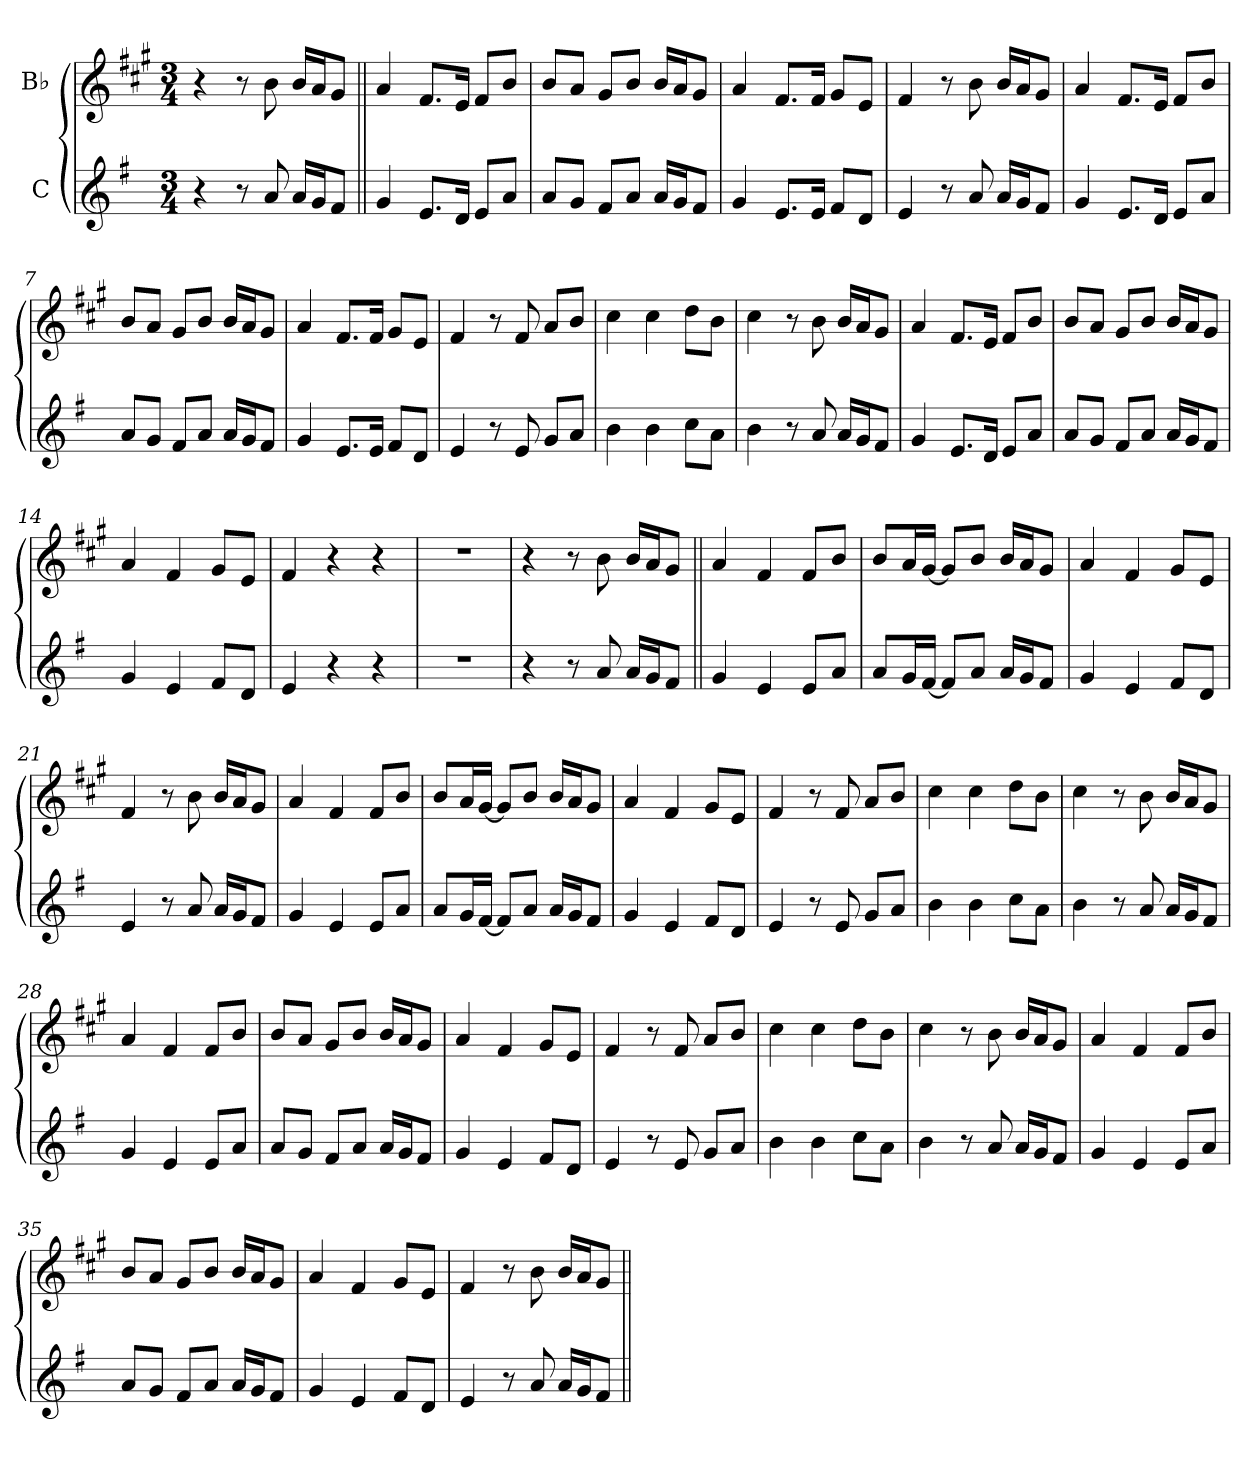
**kern	**kern
*part2	*part1
*staff2	*staff1
*I"C	*I"B♭
*clefG2	*clefG2
*	*ITrd1c2
*k[f#]	*k[f#]
*M3/4	*M3/4
=1	=1
4r	4r
8r	8r
8a!/	8a!\
16a!/LL	16a!/LL
16g!/J	16g!/J
8f#!/J	8f#!/J
=2||	=2||
4g!/	4g!/
8.e!/L	8.e!/L
16d!/Jk	16d!/Jk
8e!/L	8e!/L
8a!/J	8a!/J
=3	=3
8a!/L	8a!/L
8g!/J	8g!/J
8f#!/L	8f#!/L
8a!/J	8a!/J
16a!/LL	16a!/LL
16g!/J	16g!/J
8f#!/J	8f#!/J
=4	=4
4g!/	4g!/
8.e!/L	8.e!/L
16e!/Jk	16e!/Jk
8f#!/L	8f#!/L
8d!/J	8d!/J
=5	=5
4e!/	4e!/
8r	8r
8a!/	8a!\
16a!/LL	16a!/LL
16g!/J	16g!/J
8f#!/J	8f#!/J
=6	=6
4g!/	4g!/
8.e!/L	8.e!/L
16d!/Jk	16d!/Jk
8e!/L	8e!/L
8a!/J	8a!/J
=7	=7
8a!/L	8a!/L
8g!/J	8g!/J
8f#!/L	8f#!/L
8a!/J	8a!/J
16a!/LL	16a!/LL
16g!/J	16g!/J
8f#!/J	8f#!/J
=8	=8
4g!/	4g!/
8.e!/L	8.e!/L
16e!/Jk	16e!/Jk
8f#!/L	8f#!/L
8d!/J	8d!/J
=9	=9
4e!/	4e!/
8r	8r
8e!/	8e!/
8g!/L	8g!/L
8a!/J	8a!/J
=10	=10
4b!\	4b!\
4b!\	4b!\
8cc!\L	8cc!\L
8a!\J	8a!\J
=11	=11
4b!\	4b!\
8r	8r
8a!/	8a!\
16a!/LL	16a!/LL
16g!/J	16g!/J
8f#!/J	8f#!/J
=12	=12
4g!/	4g!/
8.e!/L	8.e!/L
16d!/Jk	16d!/Jk
8e!/L	8e!/L
8a!/J	8a!/J
=13	=13
8a!/L	8a!/L
8g!/J	8g!/J
8f#!/L	8f#!/L
8a!/J	8a!/J
16a!/LL	16a!/LL
16g!/J	16g!/J
8f#!/J	8f#!/J
=14	=14
4g!/	4g!/
4e!/	4e!/
8f#!/L	8f#!/L
8d!/J	8d!/J
=15	=15
4e!/	4e!/
4r	4r
4r	4r
=16	=16
2.r	2.r
=17	=17
4r	4r
8r	8r
8a/	8a\
16a/LL	16a/LL
16g/J	16g/J
8f#/J	8f#/J
=18||	=18||
4g/	4g/
4e/	4e/
8e/L	8e/L
8a/J	8a/J
=19	=19
8a/L	8a/L
16g/L	16g/L
[16f#/JJ	[16f#/JJ
8f#/L]	8f#/L]
8a/J	8a/J
16a/LL	16a/LL
16g/J	16g/J
8f#/J	8f#/J
=20	=20
4g/	4g/
4e/	4e/
8f#/L	8f#/L
8d/J	8d/J
=21	=21
4e/	4e/
8r	8r
8a/	8a\
16a/LL	16a/LL
16g/J	16g/J
8f#/J	8f#/J
=22	=22
4g/	4g/
4e/	4e/
8e/L	8e/L
8a/J	8a/J
=23	=23
8a/L	8a/L
16g/L	16g/L
[16f#/JJ	[16f#/JJ
8f#/L]	8f#/L]
8a/J	8a/J
16a/LL	16a/LL
16g/J	16g/J
8f#/J	8f#/J
=24	=24
4g/	4g/
4e/	4e/
8f#/L	8f#/L
8d/J	8d/J
=25	=25
4e/	4e/
8r	8r
8e/	8e/
8g/L	8g/L
8a/J	8a/J
=26	=26
4b\	4b\
4b\	4b\
8cc\L	8cc\L
8a\J	8a\J
=27	=27
4b\	4b\
8r	8r
8a/	8a\
16a/LL	16a/LL
16g/J	16g/J
8f#/J	8f#/J
=28	=28
4g/	4g/
4e/	4e/
8e/L	8e/L
8a/J	8a/J
=29	=29
8a/L	8a/L
8g/J	8g/J
8f#/L	8f#/L
8a/J	8a/J
16a/LL	16a/LL
16g/J	16g/J
8f#/J	8f#/J
=30	=30
4g/	4g/
4e/	4e/
8f#/L	8f#/L
8d/J	8d/J
=31	=31
4e/	4e/
8r	8r
8e/	8e/
8g/L	8g/L
8a/J	8a/J
=32	=32
4b\	4b\
4b\	4b\
8cc\L	8cc\L
8a\J	8a\J
=33	=33
4b\	4b\
8r	8r
8a/	8a\
16a/LL	16a/LL
16g/J	16g/J
8f#/J	8f#/J
=34	=34
4g/	4g/
4e/	4e/
8e/L	8e/L
8a/J	8a/J
=35	=35
8a/L	8a/L
8g/J	8g/J
8f#/L	8f#/L
8a/J	8a/J
16a/LL	16a/LL
16g/J	16g/J
8f#/J	8f#/J
=36	=36
4g/	4g/
4e/	4e/
8f#/L	8f#/L
8d/J	8d/J
=37	=37
4e/	4e/
8r	8r
8a!/	8a!\
16a!/LL	16a!/LL
16g!/J	16g!/J
8f#!/J	8f#!/J
=||	=||
*-	*-
